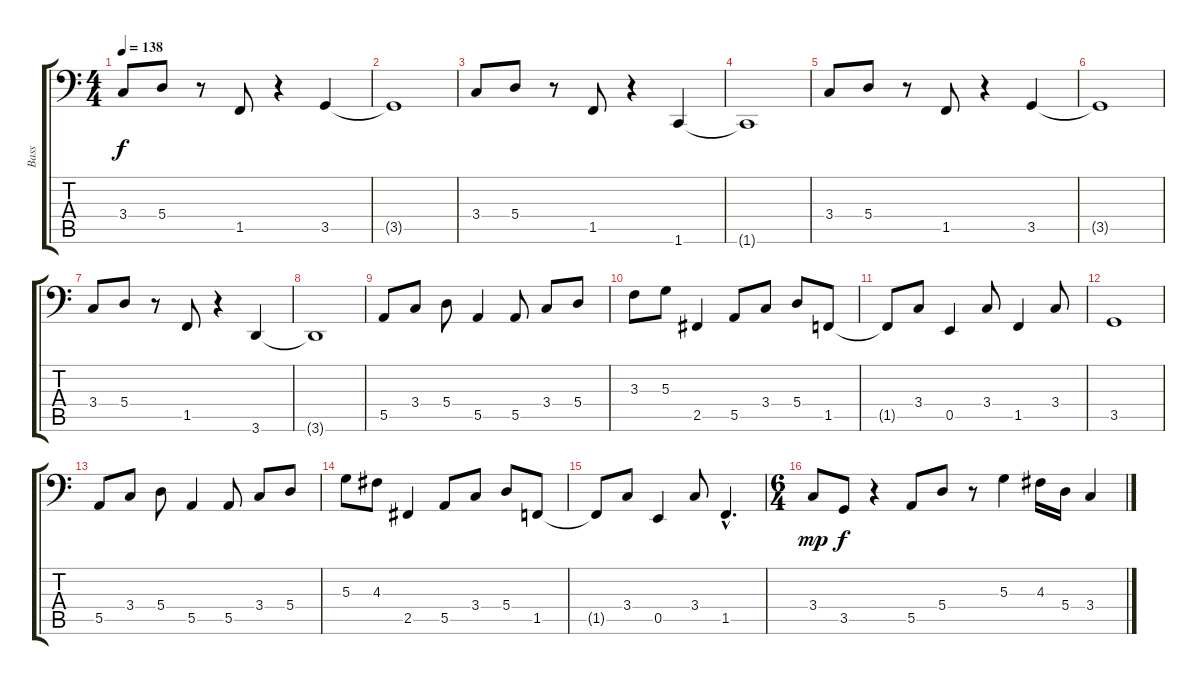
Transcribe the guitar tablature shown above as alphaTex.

\track ("Bass" "Bass") {instrument electricbassfinger}
\staff {score tabs}
\tuning (C3 G2 D2 A1 E1 B0) {hide}
\ts (4 4)
\tempo 138
\clef f4
\ks c
3.4.8{dy f} 5.4.8 r.8 1.5.8 r.4 3.5.4 |
3.5{t}.1 |
3.4.8 5.4.8 r.8 1.5.8 r.4 1.6.4{instrument slapbass1} |
1.6{t}.1 |
3.4.8{instrument electricbassfinger} 5.4.8 r.8 1.5.8 r.4 3.5.4 |
3.5{t}.1 |
3.4.8 5.4.8 r.8 1.5.8 r.4 3.6.4 |
3.6{t}.1 |
5.5.8 3.4.8 5.4.8 5.5.4 5.5.8 3.4.8 5.4.8 |
3.3.8 5.3.8 2.5.4 5.5.8 3.4.8 5.4.8 1.5.8 |
1.5{t}.8 3.4.8 0.5.4 3.4.8 1.5.4 3.4.8 |
3.5.1 |
5.5.8 3.4.8 5.4.8 5.5.4 5.5.8 3.4.8 5.4.8 |
5.3.8 4.3.8 2.5.4 5.5.8 3.4.8 5.4.8 1.5.8 |
1.5{t}.8 3.4.8 0.5.4 3.4.8 1.5{hac}.4{d} |
\ts (6 4)
3.4.8{dy mp} 3.5.8{dy f} r.4 5.5.8 5.4.8 r.8 5.3.4 4.3.16 5.4.16 3.4.4
